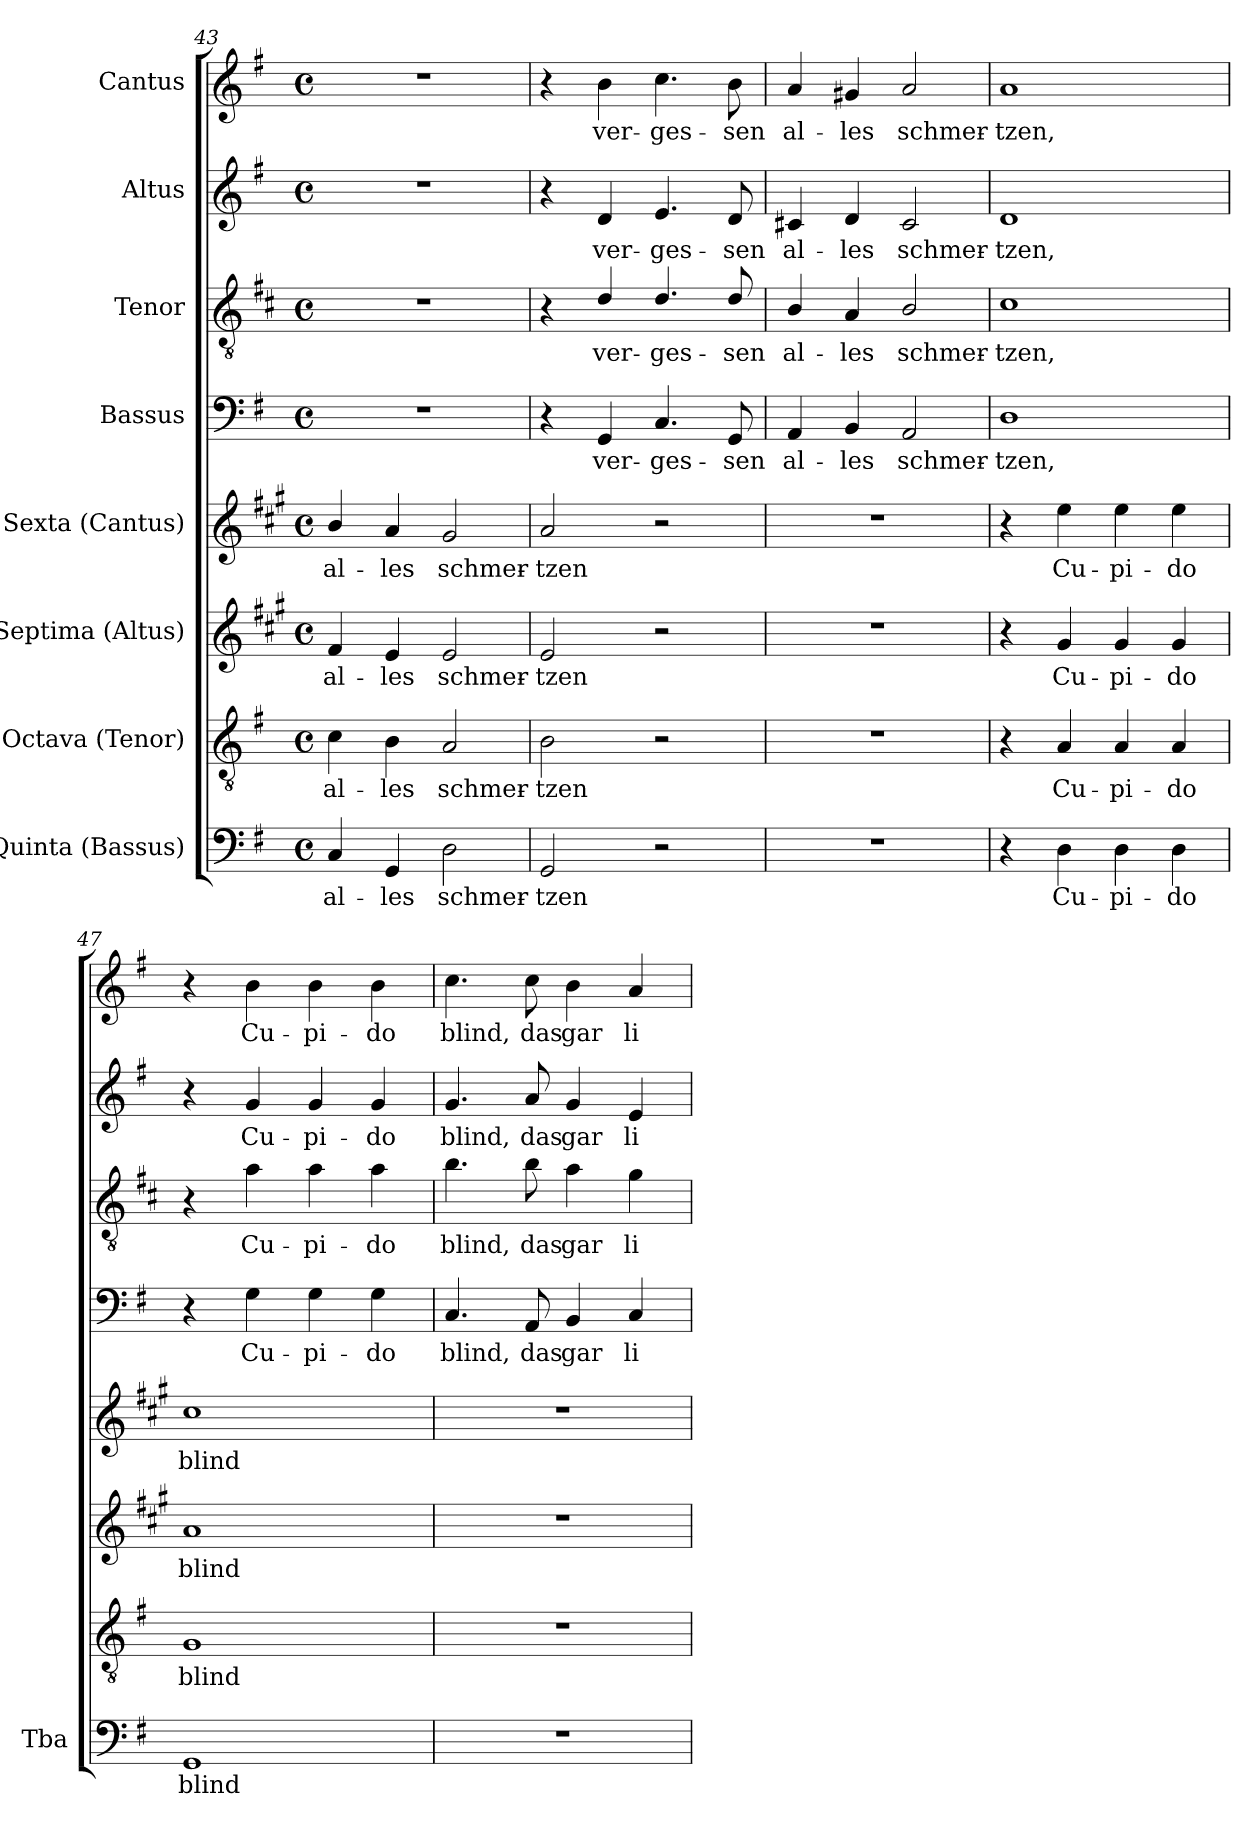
**kern	**text	**kern	**text	**kern	**text	**kern	**text	**kern	**text	**kern	**text	**kern	**text	**kern	**text
*part8	*part8	*part7	*part7	*part6	*part6	*part5	*part5	*part4	*part4	*part3	*part3	*part2	*part2	*part1	*part1
*staff8	*staff8	*staff7	*staff7	*staff6	*staff6	*staff5	*staff5	*staff4	*staff4	*staff3	*staff3	*staff2	*staff2	*staff1	*staff1
*I"Quinta (Bassus)	*	*I"Octava (Tenor)	*	*I"Septima (Altus)	*	*I"Sexta (Cantus)	*	*I"Bassus	*	*I"Tenor	*	*I"Altus	*	*I"Cantus	*
*I'Tba	*	*	*	*	*	*	*	*	*	*	*	*	*	*	*
!!LO:PB:g=z
*clefF4	*	*clefGv2	*	*clefG2	*	*clefG2	*	*clefF4	*	*clefGv2	*	*clefG2	*	*clefG2	*
*	*	*	*	*ITrd1c2	*	*ITrd1c2	*	*	*	*ITrd4c7	*	*	*	*	*
*k[f#]	*	*k[f#]	*	*k[f#]	*	*k[f#]	*	*k[f#]	*	*k[f#]	*	*k[f#]	*	*k[f#]	*
*G:	*	*G:	*	*G:	*	*G:	*	*G:	*	*G:	*	*G:	*	*G:	*
*M4/4	*	*M4/4	*	*M4/4	*	*M4/4	*	*M4/4	*	*M4/4	*	*M4/4	*	*M4/4	*
*met(c)	*	*met(c)	*	*met(c)	*	*met(c)	*	*met(c)	*	*met(c)	*	*met(c)	*	*met(c)	*
=43	=43	=43	=43	=43	=43	=43	=43	=43	=43	=43	=43	=43	=43	=43	=43
4C/	al-	4c\	al-	4e/	al-	4a/	al-	1r	.	1r	.	1r	.	1r	.
4GG/	-les	4B\	-les	4d/	-les	4g/	-les	.	.	.	.	.	.	.	.
2D\	schmer-	2A/	schmer-	2d/	schmer-	2f#/	schmer-	.	.	.	.	.	.	.	.
=44	=44	=44	=44	=44	=44	=44	=44	=44	=44	=44	=44	=44	=44	=44	=44
2GG/	-tzen	2B\	-tzen	2d/	-tzen	2g/	-tzen	4r	.	4r	.	4r	.	4r	.
.	.	.	.	.	.	.	.	4GG/	ver-	4G/	ver-	4d/	ver-	4b\	ver-
2r	.	2r	.	2r	.	2r	.	4.C/	-ges-	4.G/	-ges-	4.e/	-ges-	4.cc\	-ges-
.	.	.	.	.	.	.	.	8GG/	-sen	8G/	-sen	8d/	-sen	8b\	-sen
=45	=45	=45	=45	=45	=45	=45	=45	=45	=45	=45	=45	=45	=45	=45	=45
1r	.	1r	.	1r	.	1r	.	4AA/	al-	4E/	al-	4c#X/	al-	4a/	al-
.	.	.	.	.	.	.	.	4BB/	-les	4D/	-les	4d/	-les	4g#X/	-les
.	.	.	.	.	.	.	.	2AA/	schmer-	2E/	schmer-	2c#/	schmer-	2a/	schmer-
=46	=46	=46	=46	=46	=46	=46	=46	=46	=46	=46	=46	=46	=46	=46	=46
4r	.	4r	.	4r	.	4r	.	1D	-tzen,	1F#	-tzen,	1d	-tzen,	1a	-tzen,
4D\	Cu-	4A/	Cu-	4f#/	Cu-	4dd\	Cu-	.	.	.	.	.	.	.	.
4D\	-pi-	4A/	-pi-	4f#/	-pi-	4dd\	-pi-	.	.	.	.	.	.	.	.
4D\	-do	4A/	-do	4f#/	-do	4dd\	-do	.	.	.	.	.	.	.	.
=47	=47	=47	=47	=47	=47	=47	=47	=47	=47	=47	=47	=47	=47	=47	=47
1GG	blind	1G	blind	1g	blind	1b	blind	4r	.	4r	.	4r	.	4r	.
.	.	.	.	.	.	.	.	4G\	Cu-	4d\	Cu-	4g/	Cu-	4b\	Cu-
.	.	.	.	.	.	.	.	4G\	-pi-	4d\	-pi-	4g/	-pi-	4b\	-pi-
.	.	.	.	.	.	.	.	4G\	-do	4d\	-do	4g/	-do	4b\	-do
=48	=48	=48	=48	=48	=48	=48	=48	=48	=48	=48	=48	=48	=48	=48	=48
1r	.	1r	.	1r	.	1r	.	4.C/	blind,	4.e\	blind,	4.g/	blind,	4.cc\	blind,
.	.	.	.	.	.	.	.	8AA/	das	8e\	das	8a/	das	8cc\	das
.	.	.	.	.	.	.	.	4BB/	gar	4d\	gar	4g/	gar	4b\	gar
.	.	.	.	.	.	.	.	4C/	li-	4c\	li-	4e/	li-	4a/	li-
=	=	=	=	=	=	=	=	=	=	=	=	=	=	=	=
*-	*-	*-	*-	*-	*-	*-	*-	*-	*-	*-	*-	*-	*-	*-	*-
